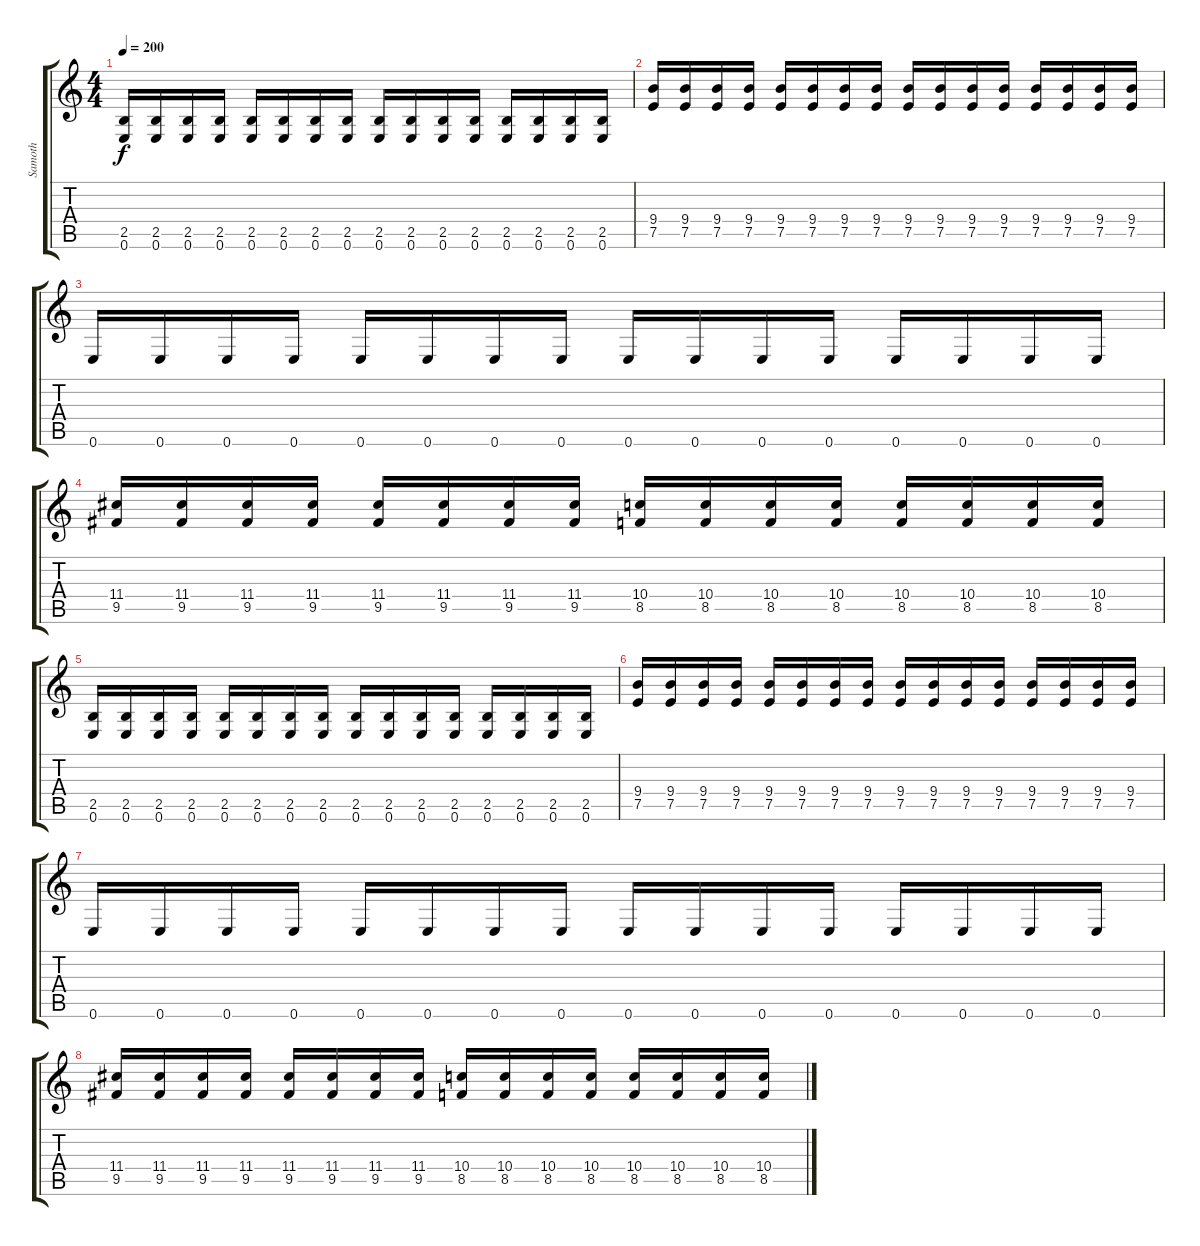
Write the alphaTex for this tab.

\track ("Samoth" "Samoth") {instrument distortionguitar}
\staff {score tabs}
\tuning (E4 B3 G3 D3 A2 E2) {hide}
\ts (4 4)
\tempo 200
\clef g2
\ks c
(2.5 0.6).16{dy f} (2.5 0.6).16 (2.5 0.6).16 (2.5 0.6).16 (2.5 0.6).16 (2.5 0.6).16 (2.5 0.6).16 (2.5 0.6).16 (2.5 0.6).16 (2.5 0.6).16 (2.5 0.6).16 (2.5 0.6).16 (2.5 0.6).16 (2.5 0.6).16 (2.5 0.6).16 (2.5 0.6).16 |
(9.4 7.5).16 (9.4 7.5).16 (9.4 7.5).16 (9.4 7.5).16 (9.4 7.5).16 (9.4 7.5).16 (9.4 7.5).16 (9.4 7.5).16 (9.4 7.5).16 (9.4 7.5).16 (9.4 7.5).16 (9.4 7.5).16 (9.4 7.5).16 (9.4 7.5).16 (9.4 7.5).16 (9.4 7.5).16 |
0.6.16 0.6.16 0.6.16 0.6.16 0.6.16 0.6.16 0.6.16 0.6.16 0.6.16 0.6.16 0.6.16 0.6.16 0.6.16 0.6.16 0.6.16 0.6.16 |
(11.4 9.5).16 (11.4 9.5).16 (11.4 9.5).16 (11.4 9.5).16 (11.4 9.5).16 (11.4 9.5).16 (11.4 9.5).16 (11.4 9.5).16 (10.4 8.5).16 (10.4 8.5).16 (10.4 8.5).16 (10.4 8.5).16 (10.4 8.5).16 (10.4 8.5).16 (10.4 8.5).16 (10.4 8.5).16 |
(2.5 0.6).16 (2.5 0.6).16 (2.5 0.6).16 (2.5 0.6).16 (2.5 0.6).16 (2.5 0.6).16 (2.5 0.6).16 (2.5 0.6).16 (2.5 0.6).16 (2.5 0.6).16 (2.5 0.6).16 (2.5 0.6).16 (2.5 0.6).16 (2.5 0.6).16 (2.5 0.6).16 (2.5 0.6).16 |
(9.4 7.5).16 (9.4 7.5).16 (9.4 7.5).16 (9.4 7.5).16 (9.4 7.5).16 (9.4 7.5).16 (9.4 7.5).16 (9.4 7.5).16 (9.4 7.5).16 (9.4 7.5).16 (9.4 7.5).16 (9.4 7.5).16 (9.4 7.5).16 (9.4 7.5).16 (9.4 7.5).16 (9.4 7.5).16 |
0.6.16 0.6.16 0.6.16 0.6.16 0.6.16 0.6.16 0.6.16 0.6.16 0.6.16 0.6.16 0.6.16 0.6.16 0.6.16 0.6.16 0.6.16 0.6.16 |
(11.4 9.5).16 (11.4 9.5).16 (11.4 9.5).16 (11.4 9.5).16 (11.4 9.5).16 (11.4 9.5).16 (11.4 9.5).16 (11.4 9.5).16 (10.4 8.5).16 (10.4 8.5).16 (10.4 8.5).16 (10.4 8.5).16 (10.4 8.5).16 (10.4 8.5).16 (10.4 8.5).16 (10.4 8.5).16
